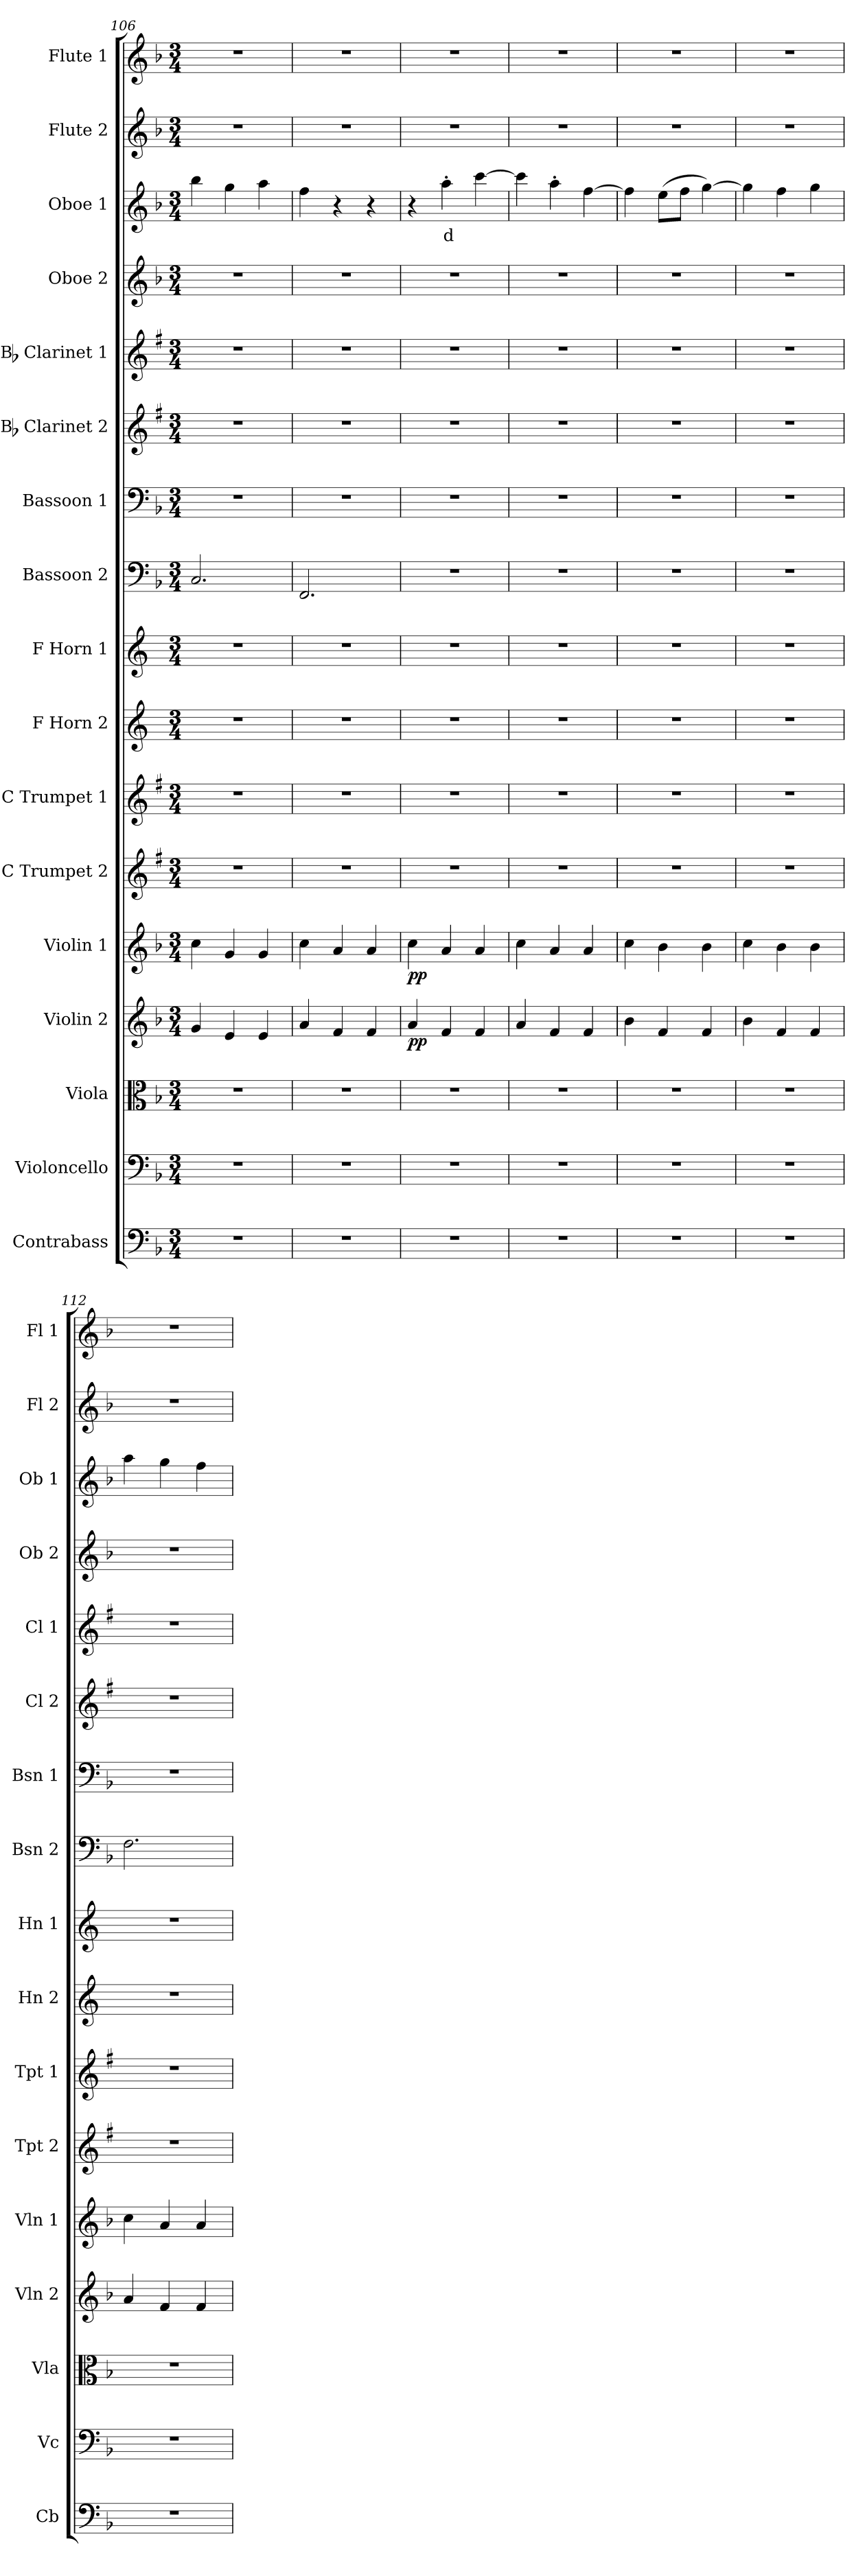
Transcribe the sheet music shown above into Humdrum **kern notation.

**kern	**kern	**kern	**kern	**dynam	**kern	**dynam	**kern	**kern	**kern	**kern	**kern	**kern	**kern	**kern	**kern	**kern	**text	**kern	**kern
*part17	*part16	*part15	*part14	*part14	*part13	*part13	*part12	*part11	*part10	*part9	*part8	*part7	*part6	*part5	*part4	*part3	*part3	*part2	*part1
*staff17	*staff16	*staff15	*staff14	*staff14	*staff13	*staff13	*staff12	*staff11	*staff10	*staff9	*staff8	*staff7	*staff6	*staff5	*staff4	*staff3	*staff3	*staff2	*staff1
*I"Contrabass	*I"Violoncello	*I"Viola	*I"Violin 2	*	*I"Violin 1	*	*I"C Trumpet 2	*I"C Trumpet 1	*I"F Horn 2	*I"F Horn 1	*I"Bassoon 2	*I"Bassoon 1	*I"Bb Clarinet 2	*I"Bb Clarinet 1	*I"Oboe  2	*I"Oboe 1	*	*I"Flute 2	*I"Flute 1
*I'Cb	*I'Vc	*I'Vla	*I'Vln 2	*	*I'Vln 1	*	*I'Tpt 2	*I'Tpt 1	*I'Hn 2	*I'Hn 1	*I'Bsn 2	*I'Bsn 1	*I'Cl 2	*I'Cl 1	*I'Ob 2	*I'Ob 1	*	*I'Fl 2	*I'Fl 1
*clefF4	*clefF4	*clefC3	*clefG2	*	*clefG2	*	*clefG2	*clefG2	*clefG2	*clefG2	*clefF4	*clefF4	*clefG2	*clefG2	*clefG2	*clefG2	*	*clefG2	*clefG2
*ITrd7c12	*	*	*	*	*	*	*ITrd1c2	*ITrd1c2	*ITrd4c7	*ITrd4c7	*	*	*ITrd1c2	*ITrd1c2	*	*	*	*	*
*k[b-]	*k[b-]	*k[b-]	*k[b-]	*	*k[b-]	*	*k[b-]	*k[b-]	*k[b-]	*k[b-]	*k[b-]	*k[b-]	*k[b-]	*k[b-]	*k[b-]	*k[b-]	*	*k[b-]	*k[b-]
*M3/4	*M3/4	*M3/4	*M3/4	*	*M3/4	*	*M3/4	*M3/4	*M3/4	*M3/4	*M3/4	*M3/4	*M3/4	*M3/4	*M3/4	*M3/4	*	*M3/4	*M3/4
=106	=106	=106	=106	=106	=106	=106	=106	=106	=106	=106	=106	=106	=106	=106	=106	=106	=106	=106	=106
2.r	2.r	2.r	4g/	.	4cc\	.	2.r	2.r	2.r	2.r	2.C/	2.r	2.r	2.r	2.r	4bb-\	.	2.r	2.r
.	.	.	4e/	.	4g/	.	.	.	.	.	.	.	.	.	.	4gg\	.	.	.
.	.	.	4e/	.	4g/	.	.	.	.	.	.	.	.	.	.	4aa\	.	.	.
=107	=107	=107	=107	=107	=107	=107	=107	=107	=107	=107	=107	=107	=107	=107	=107	=107	=107	=107	=107
2.r	2.r	2.r	4a/	.	4cc\	.	2.r	2.r	2.r	2.r	2.FF/	2.r	2.r	2.r	2.r	4ff\	.	2.r	2.r
.	.	.	4f/	.	4a/	.	.	.	.	.	.	.	.	.	.	4r	.	.	.
.	.	.	4f/	.	4a/	.	.	.	.	.	.	.	.	.	.	4r	.	.	.
=108	=108	=108	=108	=108	=108	=108	=108	=108	=108	=108	=108	=108	=108	=108	=108	=108	=108	=108	=108
!	!	!	!	!LO:DY:b	!	!LO:DY:b	!	!	!	!	!	!	!	!	!	!	!	!	!
2.r	2.r	2.r	4a/	pp	4cc\	pp	2.r	2.r	2.r	2.r	2.r	2.r	2.r	2.r	2.r	4r	.	2.r	2.r
!	!	!	!	!	!	!	!	!	!	!	!	!	!	!	!	!	!LO:LY:b:color=#FF0000	!	!
.	.	.	4f/	.	4a/	.	.	.	.	.	.	.	.	.	.	4aa'\	d	.	.
.	.	.	4f/	.	4a/	.	.	.	.	.	.	.	.	.	.	[4ccc\	.	.	.
!!LO:PB:g=z
=109	=109	=109	=109	=109	=109	=109	=109	=109	=109	=109	=109	=109	=109	=109	=109	=109	=109	=109	=109
2.r	2.r	2.r	4a/	.	4cc\	.	2.r	2.r	2.r	2.r	2.r	2.r	2.r	2.r	2.r	4ccc\]	.	2.r	2.r
.	.	.	4f/	.	4a/	.	.	.	.	.	.	.	.	.	.	4aa'\	.	.	.
.	.	.	4f/	.	4a/	.	.	.	.	.	.	.	.	.	.	[4ff\	.	.	.
=110	=110	=110	=110	=110	=110	=110	=110	=110	=110	=110	=110	=110	=110	=110	=110	=110	=110	=110	=110
2.r	2.r	2.r	4b-\	.	4cc\	.	2.r	2.r	2.r	2.r	2.r	2.r	2.r	2.r	2.r	4ff\]	.	2.r	2.r
.	.	.	4f/	.	4b-\	.	.	.	.	.	.	.	.	.	.	(8ee\L	.	.	.
.	.	.	.	.	.	.	.	.	.	.	.	.	.	.	.	8ff\J	.	.	.
.	.	.	4f/	.	4b-\	.	.	.	.	.	.	.	.	.	.	[4gg\)	.	.	.
=111	=111	=111	=111	=111	=111	=111	=111	=111	=111	=111	=111	=111	=111	=111	=111	=111	=111	=111	=111
2.r	2.r	2.r	4b-\	.	4cc\	.	2.r	2.r	2.r	2.r	2.r	2.r	2.r	2.r	2.r	4gg\]	.	2.r	2.r
.	.	.	4f/	.	4b-\	.	.	.	.	.	.	.	.	.	.	4ff\	.	.	.
.	.	.	4f/	.	4b-\	.	.	.	.	.	.	.	.	.	.	4gg\	.	.	.
=112	=112	=112	=112	=112	=112	=112	=112	=112	=112	=112	=112	=112	=112	=112	=112	=112	=112	=112	=112
2.r	2.r	2.r	4a/	.	4cc\	.	2.r	2.r	2.r	2.r	2.F\	2.r	2.r	2.r	2.r	4aa\	.	2.r	2.r
.	.	.	4f/	.	4a/	.	.	.	.	.	.	.	.	.	.	4gg\	.	.	.
.	.	.	4f/	.	4a/	.	.	.	.	.	.	.	.	.	.	4ff\	.	.	.
=	=	=	=	=	=	=	=	=	=	=	=	=	=	=	=	=	=	=	=
*-	*-	*-	*-	*-	*-	*-	*-	*-	*-	*-	*-	*-	*-	*-	*-	*-	*-	*-	*-
